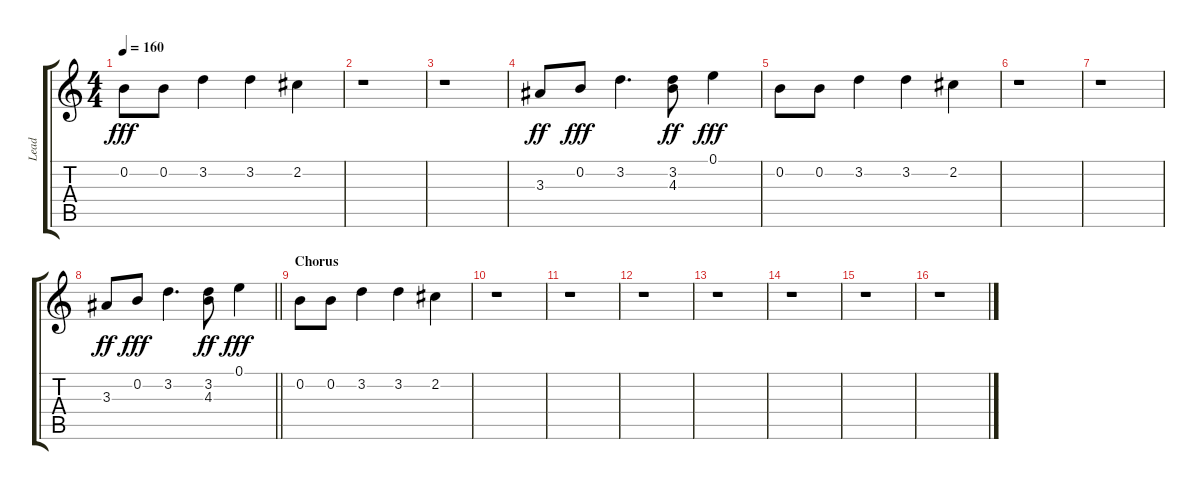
\track ("Lead" "Lead") {instrument electricguitarjazz}
\staff {score tabs}
\tuning (E4 B3 G3 D3 A2 E2) {hide}
\ts (4 4)
\tempo 160
\clef g2
\ks c
0.2.8{dy fff} 0.2.8 3.2.4 3.2.4 2.2.4 |
r.1 |
r.1 |
3.3.8{dy ff} 0.2.8{dy fff} 3.2.4{d} (3.2 4.3).8{dy ff} 0.1.4{dy fff} |
0.2.8 0.2.8 3.2.4 3.2.4 2.2.4 |
r.1 |
r.1 |
\barLineRight lightlight
3.3.8{dy ff} 0.2.8{dy fff} 3.2.4{d} (3.2 4.3).8{dy ff} 0.1.4{dy fff} |
\section ("" "Chorus")
0.2.8 0.2.8 3.2.4 3.2.4 2.2.4 |
r.1 |
r.1 |
r.1 |
r.1 |
r.1 |
r.1 |
r.1
